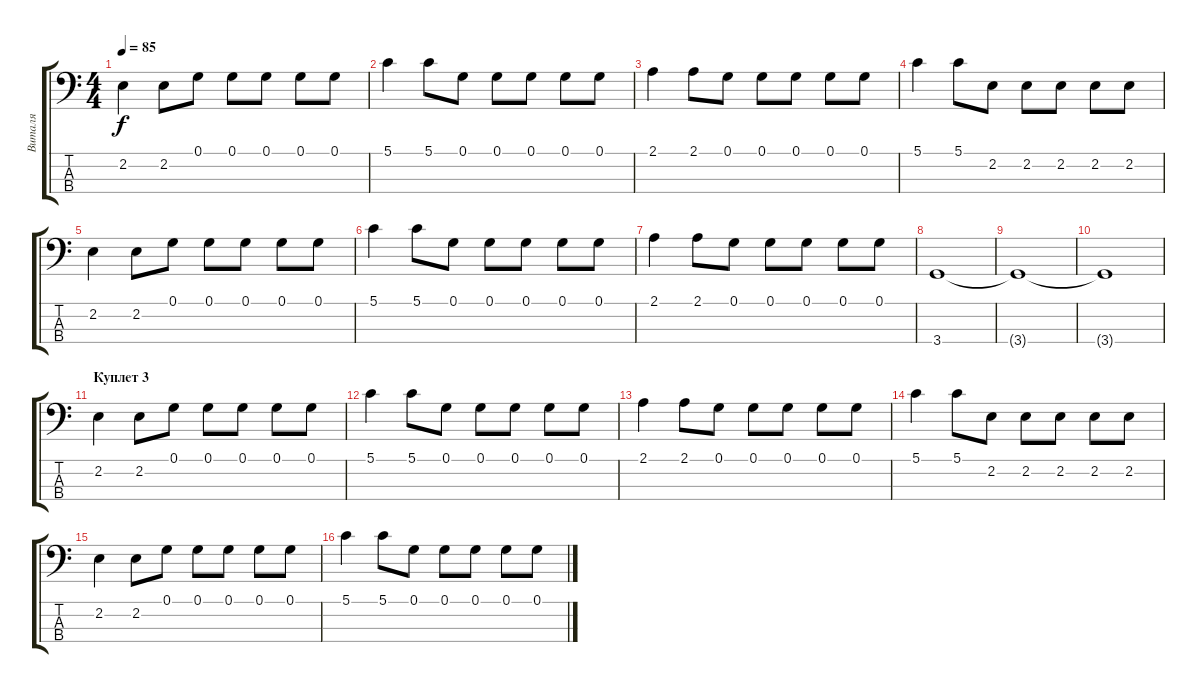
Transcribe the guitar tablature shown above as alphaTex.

\track ("Виталя" "Виталя") {instrument fretlessbass}
\staff {score tabs}
\tuning (G2 D2 A1 E1) {hide}
\ts (4 4)
\tempo 85
\clef f4
\ks c
2.2.4{dy f} 2.2.8 0.1.8 0.1.8 0.1.8 0.1.8 0.1.8 |
5.1.4 5.1.8 0.1.8 0.1.8 0.1.8 0.1.8 0.1.8 |
2.1.4 2.1.8 0.1.8 0.1.8 0.1.8 0.1.8 0.1.8 |
5.1.4 5.1.8 2.2.8 2.2.8 2.2.8 2.2.8 2.2.8 |
2.2.4 2.2.8 0.1.8 0.1.8 0.1.8 0.1.8 0.1.8 |
5.1.4 5.1.8 0.1.8 0.1.8 0.1.8 0.1.8 0.1.8 |
2.1.4 2.1.8 0.1.8 0.1.8 0.1.8 0.1.8 0.1.8 |
3.4.1 |
3.4{t}.1 |
3.4{t}.1 |
\section ("" "Куплет 3")
2.2.4 2.2.8 0.1.8 0.1.8 0.1.8 0.1.8 0.1.8 |
5.1.4 5.1.8 0.1.8 0.1.8 0.1.8 0.1.8 0.1.8 |
2.1.4 2.1.8 0.1.8 0.1.8 0.1.8 0.1.8 0.1.8 |
5.1.4 5.1.8 2.2.8 2.2.8 2.2.8 2.2.8 2.2.8 |
2.2.4 2.2.8 0.1.8 0.1.8 0.1.8 0.1.8 0.1.8 |
5.1.4 5.1.8 0.1.8 0.1.8 0.1.8 0.1.8 0.1.8
